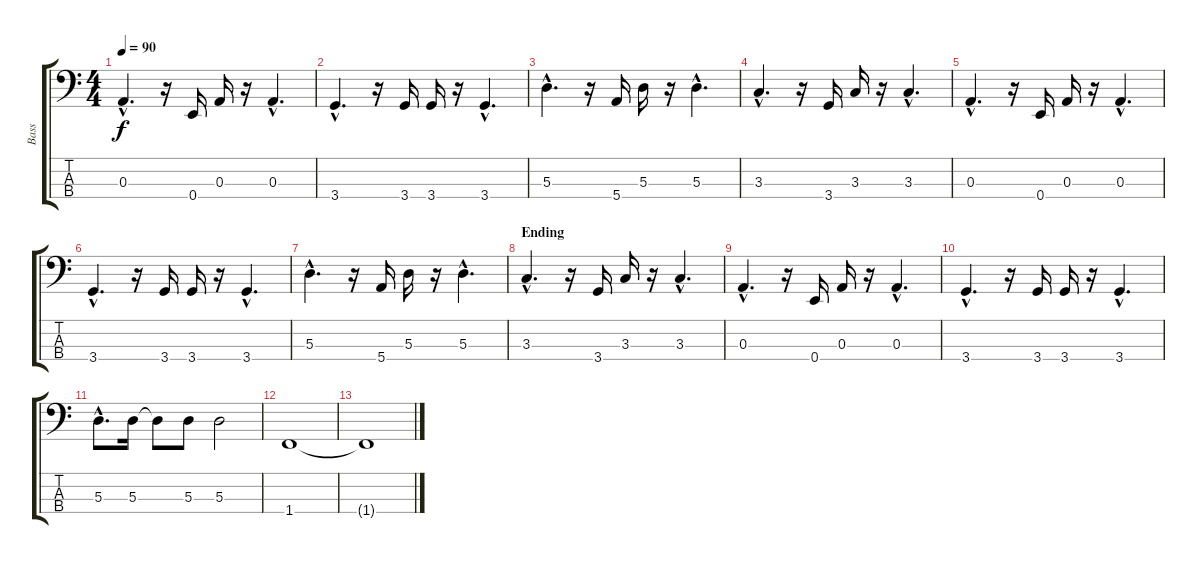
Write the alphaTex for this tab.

\track ("Bass" "Bass") {instrument electricbassfinger}
\staff {score tabs}
\tuning (G2 D2 A1 E1) {hide}
\ts (4 4)
\tempo 90
\clef f4
\ks c
0.3{hac}.4{d dy f} r.16 0.4.16 0.3.16 r.16 0.3{hac}.4{d} |
3.4{hac}.4{d} r.16 3.4.16 3.4.16 r.16 3.4{hac}.4{d} |
5.3{hac}.4{d} r.16 5.4.16 5.3.16 r.16 5.3{hac}.4{d} |
3.3{hac}.4{d} r.16 3.4.16 3.3.16 r.16 3.3{hac}.4{d} |
0.3{hac}.4{d} r.16 0.4.16 0.3.16 r.16 0.3{hac}.4{d} |
3.4{hac}.4{d} r.16 3.4.16 3.4.16 r.16 3.4{hac}.4{d} |
5.3{hac}.4{d} r.16 5.4.16 5.3.16 r.16 5.3{hac}.4{d} |
\section ("" "Ending")
3.3{hac}.4{d} r.16 3.4.16 3.3.16 r.16 3.3{hac}.4{d} |
0.3{hac}.4{d} r.16 0.4.16 0.3.16 r.16 0.3{hac}.4{d} |
3.4{hac}.4{d} r.16 3.4.16 3.4.16 r.16 3.4{hac}.4{d} |
5.3{hac}.8{d} 5.3.16 5.3{t}.8 5.3.8 5.3.2 |
1.4.1 |
1.4{t}.1
